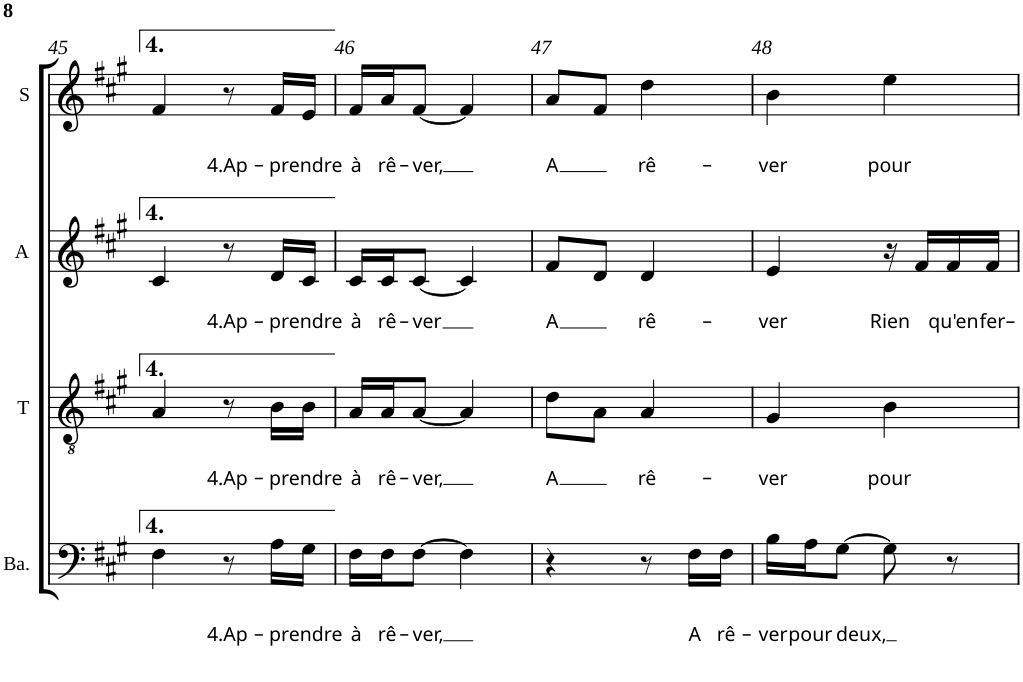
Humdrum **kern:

**kern	**text	**text	**kern	**text	**text	**kern	**text	**text	**kern	**text	**text
*part4	*part4	*part4	*part3	*part3	*part3	*part2	*part2	*part2	*part1	*part1	*part1
*staff4	*staff4	*staff4	*staff3	*staff3	*staff3	*staff2	*staff2	*staff2	*staff1	*staff1	*staff1
*I"Basse	*	*	*I"Ténor	*	*	*I"Alto	*	*	*I"Soprano	*	*
*I'Ba.	*	*	*I'T	*	*	*I'A	*	*	*I'S	*	*
!!LO:PB:g=z
*clefF4	*	*	*clefGv2	*	*	*clefG2	*	*	*clefG2	*	*
*k[f#c#g#]	*	*	*k[f#c#g#]	*	*	*k[f#c#g#]	*	*	*k[f#c#g#]	*	*
*f#:	*	*	*f#:	*	*	*f#:	*	*	*f#:	*	*
*M2/4	*	*	*M2/4	*	*	*M2/4	*	*	*M2/4	*	*
=45	=45	=45	=45	=45	=45	=45	=45	=45	=45	=45	=45
4F#\	.	.	4A/	.	.	4c#/	.	.	4f#/	.	.
!	!	!LO:LY:b	!	!	!LO:LY:b	!	!	!LO:LY:b	!	!	!LO:LY:b
8r	.	4.Ap-	8r	.	4.Ap-	8r	.	4.Ap-	8r	.	4.Ap-
!	!	!LO:LY:b	!	!	!LO:LY:b	!	!	!LO:LY:b	!	!	!LO:LY:b
16A\LL	.	-prendre	16B\LL	.	-prendre	16d/LL	.	-prendre	16f#/LL	.	-prendre
16G#\JJ	.	.	16B\JJ	.	.	16c#/JJ	.	.	16e/JJ	.	.
=46	=46	=46	=46	=46	=46	=46	=46	=46	=46	=46	=46
!	!	!LO:LY:b	!	!	!LO:LY:b	!	!	!LO:LY:b	!	!	!LO:LY:b
16F#\LL	.	à	16A/LL	.	à	16c#/LL	.	à	16f#/LL	.	à
!	!	!LO:LY:b	!	!	!LO:LY:b	!	!	!LO:LY:b	!	!	!LO:LY:b
16F#\J	.	rê-	16A/J	.	rê-	16c#/J	.	rê-	16a/J	.	rê-
!	!	!LO:LY:b	!	!	!LO:LY:b	!	!	!LO:LY:b	!	!	!LO:LY:b
[8F#\J	.	-ver,	[8A/J	.	-ver,	[8c#/J	.	-ver	[8f#/J	.	-ver,
4F#\]	.	.	4A/]	.	.	4c#/]	.	.	4f#/]	.	.
=47	=47	=47	=47	=47	=47	=47	=47	=47	=47	=47	=47
!	!	!	!	!	!LO:LY:b	!	!	!LO:LY:b	!	!	!LO:LY:b
4r	.	.	8d\L	.	A	8f#/L	.	A	8a/L	.	A
.	.	.	8A\J	.	.	8d/J	.	.	8f#/J	.	.
!	!	!	!	!	!LO:LY:b	!	!	!LO:LY:b	!	!	!LO:LY:b
8r	.	.	4A/	.	rê-	4d/	.	rê-	4dd\	.	rê-
!	!	!LO:LY:b	!	!	!	!	!	!	!	!	!
16F#\LL	.	A	.	.	.	.	.	.	.	.	.
!	!	!LO:LY:b	!	!	!	!	!	!	!	!	!
16F#\JJ	.	rê-	.	.	.	.	.	.	.	.	.
=48	=48	=48	=48	=48	=48	=48	=48	=48	=48	=48	=48
!	!	!LO:LY:b	!	!	!LO:LY:b	!	!	!LO:LY:b	!	!	!LO:LY:b
16B\LL	.	-ver	4G#/	.	-ver	4e/	.	-ver	4b\	.	-ver
!	!	!LO:LY:b	!	!	!	!	!	!	!	!	!
16A\J	.	pour	.	.	.	.	.	.	.	.	.
!	!	!LO:LY:b	!	!	!	!	!	!	!	!	!
[8G#\J	.	deux,	.	.	.	.	.	.	.	.	.
!	!	!	!	!	!LO:LY:b	!	!	!LO:LY:b	!	!	!LO:LY:b
8G#\]	.	.	4B\	.	pour	16r	.	Rien	4ee\	.	pour
.	.	.	.	.	.	16f#/LL	.	.	.	.	.
!	!	!	!	!	!	!	!	!LO:LY:b	!	!	!
8r	.	.	.	.	.	16f#/	.	qu'en	.	.	.
!	!	!	!	!	!	!	!	!LO:LY:b	!	!	!
.	.	.	.	.	.	16f#/JJ	.	fer-	.	.	.
=	=	=	=	=	=	=	=	=	=	=	=
*-	*-	*-	*-	*-	*-	*-	*-	*-	*-	*-	*-
